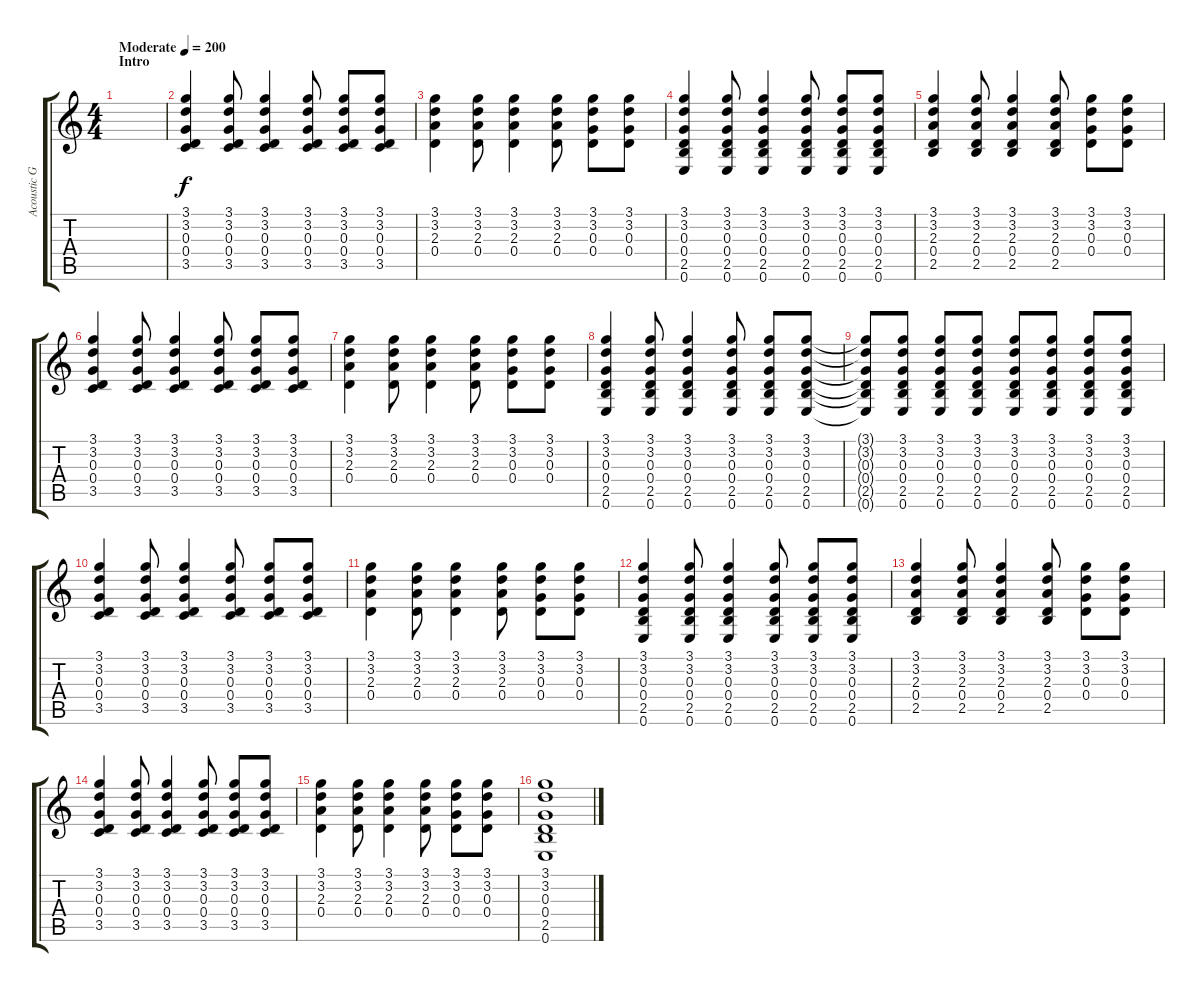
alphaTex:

\track ("Acoustic Guitar 2" "Acoustic G") {instrument acousticguitarsteel}
\staff {score tabs}
\tuning (E4 B3 G3 D3 A2 E2) {hide}
\ts (4 4)
\section ("" "Intro")
\tempo (200 "Moderate")
\clef g2
\ks c
|
(3.1 3.2 0.3 0.4 3.5).4 (3.1 3.2 0.3 0.4 3.5).8 (3.1 3.2 0.3 0.4 3.5).4 (3.1 3.2 0.3 0.4 3.5).8 (3.1 3.2 0.3 0.4 3.5).8 (3.1 3.2 0.3 0.4 3.5).8 |
(3.1 3.2 2.3 0.4).4 (3.1 3.2 2.3 0.4).8 (3.1 3.2 2.3 0.4).4 (3.1 3.2 2.3 0.4).8 (3.1 3.2 0.3 0.4).8 (3.1 3.2 0.3 0.4).8 |
(3.1 3.2 0.3 0.4 2.5 0.6).4 (3.1 3.2 0.3 0.4 2.5 0.6).8 (3.1 3.2 0.3 0.4 2.5 0.6).4 (3.1 3.2 0.3 0.4 2.5 0.6).8 (3.1 3.2 0.3 0.4 2.5 0.6).8 (3.1 3.2 0.3 0.4 2.5 0.6).8 |
(3.1 3.2 2.3 0.4 2.5).4 (3.1 3.2 2.3 0.4 2.5).8 (3.1 3.2 2.3 0.4 2.5).4 (3.1 3.2 2.3 0.4 2.5).8 (3.1 3.2 0.3 0.4).8 (3.1 3.2 0.3 0.4).8 |
(3.1 3.2 0.3 0.4 3.5).4 (3.1 3.2 0.3 0.4 3.5).8 (3.1 3.2 0.3 0.4 3.5).4 (3.1 3.2 0.3 0.4 3.5).8 (3.1 3.2 0.3 0.4 3.5).8 (3.1 3.2 0.3 0.4 3.5).8 |
(3.1 3.2 2.3 0.4).4 (3.1 3.2 2.3 0.4).8 (3.1 3.2 2.3 0.4).4 (3.1 3.2 2.3 0.4).8 (3.1 3.2 0.3 0.4).8 (3.1 3.2 0.3 0.4).8 |
(3.1 3.2 0.3 0.4 2.5 0.6).4 (3.1 3.2 0.3 0.4 2.5 0.6).8 (3.1 3.2 0.3 0.4 2.5 0.6).4 (3.1 3.2 0.3 0.4 2.5 0.6).8 (3.1 3.2 0.3 0.4 2.5 0.6).8 (3.1 3.2 0.3 0.4 2.5 0.6).8 |
(3.1{t} 3.2{t} 0.3{t} 0.4{t} 2.5{t} 0.6{t}).8 (3.1 3.2 0.3 0.4 2.5 0.6).8 (3.1 3.2 0.3 0.4 2.5 0.6).8 (3.1 3.2 0.3 0.4 2.5 0.6).8 (3.1 3.2 0.3 0.4 2.5 0.6).8 (3.1 3.2 0.3 0.4 2.5 0.6).8 (3.1 3.2 0.3 0.4 2.5 0.6).8 (3.1 3.2 0.3 0.4 2.5 0.6).8 |
(3.1 3.2 0.3 0.4 3.5).4 (3.1 3.2 0.3 0.4 3.5).8 (3.1 3.2 0.3 0.4 3.5).4 (3.1 3.2 0.3 0.4 3.5).8 (3.1 3.2 0.3 0.4 3.5).8 (3.1 3.2 0.3 0.4 3.5).8 |
(3.1 3.2 2.3 0.4).4 (3.1 3.2 2.3 0.4).8 (3.1 3.2 2.3 0.4).4 (3.1 3.2 2.3 0.4).8 (3.1 3.2 0.3 0.4).8 (3.1 3.2 0.3 0.4).8 |
(3.1 3.2 0.3 0.4 2.5 0.6).4 (3.1 3.2 0.3 0.4 2.5 0.6).8 (3.1 3.2 0.3 0.4 2.5 0.6).4 (3.1 3.2 0.3 0.4 2.5 0.6).8 (3.1 3.2 0.3 0.4 2.5 0.6).8 (3.1 3.2 0.3 0.4 2.5 0.6).8 |
(3.1 3.2 2.3 0.4 2.5).4 (3.1 3.2 2.3 0.4 2.5).8 (3.1 3.2 2.3 0.4 2.5).4 (3.1 3.2 2.3 0.4 2.5).8 (3.1 3.2 0.3 0.4).8 (3.1 3.2 0.3 0.4).8 |
(3.1 3.2 0.3 0.4 3.5).4 (3.1 3.2 0.3 0.4 3.5).8 (3.1 3.2 0.3 0.4 3.5).4 (3.1 3.2 0.3 0.4 3.5).8 (3.1 3.2 0.3 0.4 3.5).8 (3.1 3.2 0.3 0.4 3.5).8 |
(3.1 3.2 2.3 0.4).4 (3.1 3.2 2.3 0.4).8 (3.1 3.2 2.3 0.4).4 (3.1 3.2 2.3 0.4).8 (3.1 3.2 0.3 0.4).8 (3.1 3.2 0.3 0.4).8 |
(3.1 3.2 0.3 0.4 2.5 0.6).1
